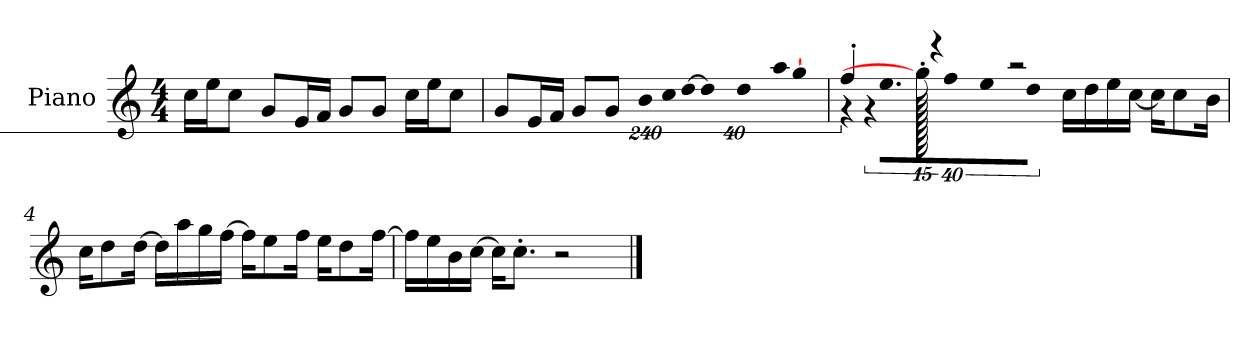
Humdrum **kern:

**kern
*part1
*staff1
*I"Piano
*I'P-no
*clefG2
*k[]
*M4/4
*MM90
=1
16cc\LL
16ee\J
8cc\J
8g/L
16e/L
16f/JJ
8g/L
8g/J
16cc\LL
16ee\J
8cc\J
=2
8g/L
16e/L
16f/JJ
8g/L
8g/J
*Xbrackettup
!LO:N:vis=16
1920%137b\LL
!LO:N:vis=32
640%23cc\L
!LO:N:vis=32
[640%23dd\JJ
!LO:N:vis=8
960%137dd\]
!LO:N:vis=16
1920%137dd\L
!LO:N:vis=32
640%23aa\K
[384%41gg\J
=3
*^
*	*brackettup
!	!LO:N:vis=16
4ff'/	1920%137r
!	!LO:N:vis=32
.	640%23r
!	!LO:N:vis=16.
.	960%103ee\LL
!	!LO:N:vis=16
.	1920%137ff\
1920gg'\]	.
4r	.
!	!LO:N:vis=16
.	1920%137ee\J
!	!LO:N:vis=8
.	960%137dd\J
.	16cc\LL
2r	.
.	16dd\
.	16ee\
.	[16cc\JJ
.	16cc\KL]
.	8cc\
.	16b\Jk
.	1920ryy
*v	*v
!!LO:LB:g=z
=4
16cc\KL
8dd\
[16dd\Jk
16dd\LL]
16aa\
16gg\
[16ff\JJ
16ff\KL]
8ee\
16ff\Jk
16ee\KL
8dd\
[16ff\Jk
=5
16ff\LL]
16ee\
16b\
[16cc\JJ
16cc\KL]
8.cc'\J
2r
==
*-
